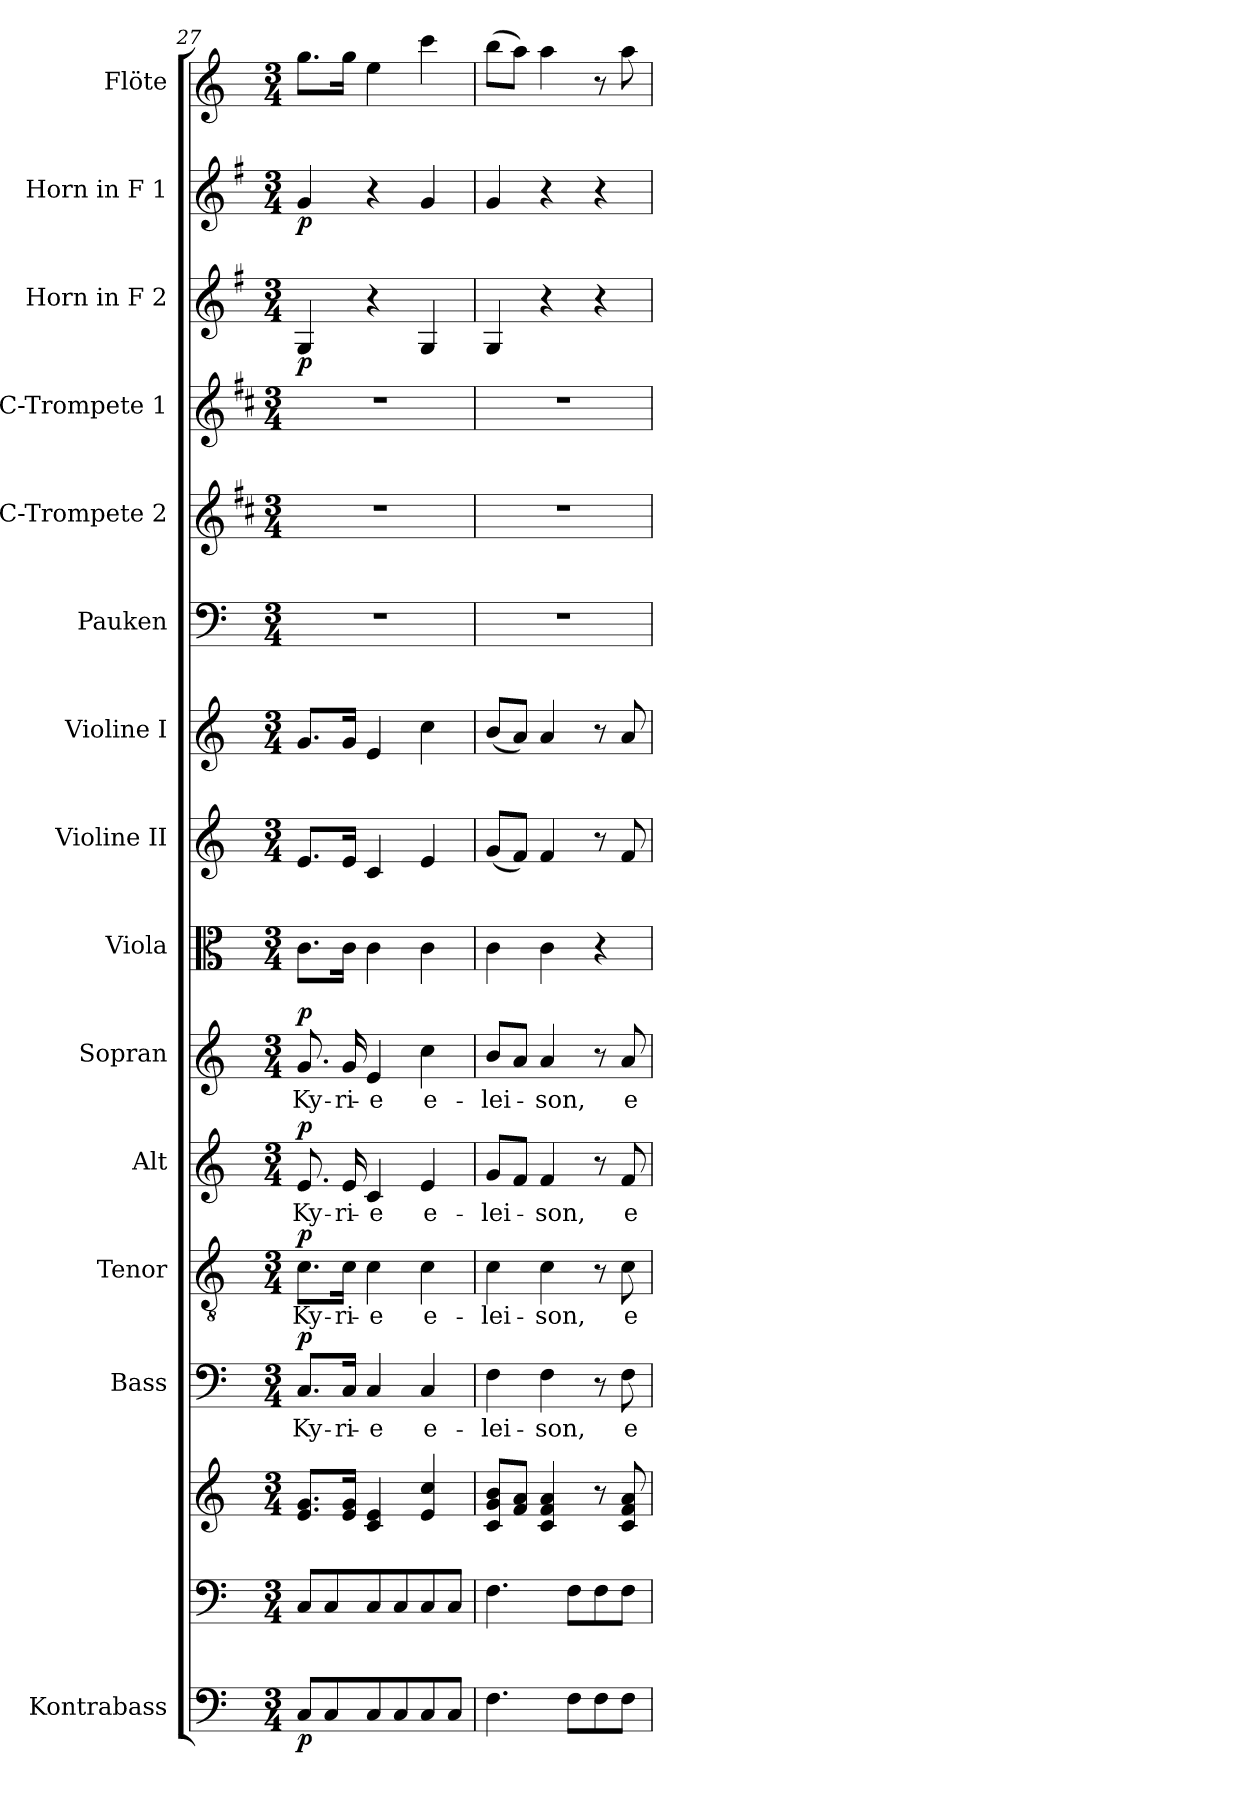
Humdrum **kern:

**kern	**dynam	**kern	**kern	**kern	**text	**dynam	**kern	**text	**dynam	**kern	**text	**dynam	**kern	**text	**dynam	**kern	**kern	**kern	**kern	**kern	**kern	**kern	**dynam	**kern	**dynam	**kern
*part15	*part15	*part14	*part14	*part13	*part13	*part13	*part12	*part12	*part12	*part11	*part11	*part11	*part10	*part10	*part10	*part9	*part8	*part7	*part6	*part5	*part4	*part3	*part3	*part2	*part2	*part1
*staff16	*staff16	*staff15	*staff14	*staff13	*staff13	*staff13	*staff12	*staff12	*staff12	*staff11	*staff11	*staff11	*staff10	*staff10	*staff10	*staff9	*staff8	*staff7	*staff6	*staff5	*staff4	*staff3	*staff3	*staff2	*staff2	*staff1
*I"Kontrabass	*	*	*	*I"Bass	*	*	*I"Tenor	*	*	*I"Alt	*	*	*I"Sopran	*	*	*I"Viola	*I"Violine II	*I"Violine I	*I"Pauken	*I"C-Trompete 2	*I"C-Trompete 1	*I"Horn in F 2	*	*I"Horn in F 1	*	*I"Flöte
*I'Kb.	*	*	*	*I'B.	*	*	*I'T.	*	*	*I'A.	*	*	*I'S.	*	*	*I'Vla.	*I'Vl. II	*I'Vl. I	*I'Pk.	*I'C Trp. 2	*I'C Trp. 1	*	*	*	*	*I'Fl.
*clefF4	*	*clefF4	*clefG2	*clefF4	*	*	*clefGv2	*	*	*clefG2	*	*	*clefG2	*	*	*clefC3	*clefG2	*clefG2	*clefF4	*clefG2	*clefG2	*clefG2	*	*clefG2	*	*clefG2
*ITrd7c12	*	*	*	*	*	*	*	*	*	*	*	*	*	*	*	*	*	*	*	*ITrd1c2	*ITrd1c2	*ITrd4c7	*	*ITrd4c7	*	*
*k[]	*	*k[]	*k[]	*k[]	*	*	*k[]	*	*	*k[]	*	*	*k[]	*	*	*k[]	*k[]	*k[]	*k[]	*k[]	*k[]	*k[]	*	*k[]	*	*k[]
*C:	*	*C:	*C:	*C:	*	*	*C:	*	*	*C:	*	*	*C:	*	*	*C:	*C:	*C:	*C:	*C:	*C:	*C:	*	*C:	*	*C:
*M3/4	*	*M3/4	*M3/4	*M3/4	*	*	*M3/4	*	*	*M3/4	*	*	*M3/4	*	*	*M3/4	*M3/4	*M3/4	*M3/4	*M3/4	*M3/4	*M3/4	*	*M3/4	*	*M3/4
=27	=27	=27	=27	=27	=27	=27	=27	=27	=27	=27	=27	=27	=27	=27	=27	=27	=27	=27	=27	=27	=27	=27	=27	=27	=27	=27
!	!LO:DY:b	!	!	!	!LO:LY:b	!LO:DY:a	!	!LO:LY:b	!LO:DY:a	!	!LO:LY:b	!LO:DY:a	!	!LO:LY:b	!LO:DY:a	!	!	!	!	!	!	!	!LO:DY:b	!	!LO:DY:b	!
8CC/L	p	8C/L	8.e/ 8.g/L	8.C/L	Ky-	p	8.c\L	Ky-	p	8.e/	Ky-	p	8.g/	Ky-	p	8.c\L	8.e/L	8.g/L	2.r	2.r	2.r	4C/	p	4c/	p	8.gg\L
8CC/	.	8C/	.	.	.	.	.	.	.	.	.	.	.	.	.	.	.	.	.	.	.	.	.	.	.	.
!	!	!	!	!	!LO:LY:b	!	!	!LO:LY:b	!	!	!LO:LY:b	!	!	!LO:LY:b	!	!	!	!	!	!	!	!	!	!	!	!
.	.	.	16e/ 16g/Jk	16C/Jk	-ri-	.	16c\Jk	-ri-	.	16e/	-ri-	.	16g/	-ri-	.	16c\Jk	16e/Jk	16g/Jk	.	.	.	.	.	.	.	16gg\Jk
!	!	!	!	!	!LO:LY:b	!	!	!LO:LY:b	!	!	!LO:LY:b	!	!	!LO:LY:b	!	!	!	!	!	!	!	!	!	!	!	!
8CC/	.	8C/	4c/ 4e/	4C/	-e	.	4c\	-e	.	4c/	-e	.	4e/	-e	.	4c\	4c/	4e/	.	.	.	4r	.	4r	.	4ee\
8CC/	.	8C/	.	.	.	.	.	.	.	.	.	.	.	.	.	.	.	.	.	.	.	.	.	.	.	.
!	!	!	!	!	!LO:LY:b	!	!	!LO:LY:b	!	!	!LO:LY:b	!	!	!LO:LY:b	!	!	!	!	!	!	!	!	!	!	!	!
8CC/	.	8C/	4e/ 4cc/	4C/	e-	.	4c\	e-	.	4e/	e-	.	4cc\	e-	.	4c\	4e/	4cc\	.	.	.	4C/	.	4c/	.	4ccc\
8CC/J	.	8C/J	.	.	.	.	.	.	.	.	.	.	.	.	.	.	.	.	.	.	.	.	.	.	.	.
=28	=28	=28	=28	=28	=28	=28	=28	=28	=28	=28	=28	=28	=28	=28	=28	=28	=28	=28	=28	=28	=28	=28	=28	=28	=28	=28
!	!	!	!	!	!LO:LY:b	!	!	!LO:LY:b	!	!	!LO:LY:b	!	!	!LO:LY:b	!	!	!	!	!	!	!	!	!	!	!	!
4.FF\	.	4.F\	8c/ 8g/ 8b/L	4F\	-lei-	.	4c\	-lei-	.	8g/L	-lei-	.	8b/L	-lei-	.	4c\	(<8g/L	(<8b/L	2.r	2.r	2.r	4C/	.	4c/	.	(>8bb\L
.	.	.	8f/ 8a/J	.	.	.	.	.	.	8f/J	.	.	8a/J	.	.	.	8f/J)	8a/J)	.	.	.	.	.	.	.	8aa\J)
!	!	!	!	!	!LO:LY:b	!	!	!LO:LY:b	!	!	!LO:LY:b	!	!	!LO:LY:b	!	!	!	!	!	!	!	!	!	!	!	!
.	.	.	4c/ 4f/ 4a/	4F\	-son,	.	4c\	-son,	.	4f/	-son,	.	4a/	-son,	.	4c\	4f/	4a/	.	.	.	4r	.	4r	.	4aa\
8FF\L	.	8F\L	.	.	.	.	.	.	.	.	.	.	.	.	.	.	.	.	.	.	.	.	.	.	.	.
8FF\	.	8F\	8r	8r	.	.	8r	.	.	8r	.	.	8r	.	.	4r	8r	8r	.	.	.	4r	.	4r	.	8r
!	!	!	!	!	!LO:LY:b	!	!	!LO:LY:b	!	!	!LO:LY:b	!	!	!LO:LY:b	!	!	!	!	!	!	!	!	!	!	!	!
8FF\J	.	8F\J	8c/ 8f/ 8a/	8F\	e-	.	8c\	e-	.	8f/	e-	.	8a/	e-	.	.	8f/	8a/	.	.	.	.	.	.	.	8aa\
=	=	=	=	=	=	=	=	=	=	=	=	=	=	=	=	=	=	=	=	=	=	=	=	=	=	=
*-	*-	*-	*-	*-	*-	*-	*-	*-	*-	*-	*-	*-	*-	*-	*-	*-	*-	*-	*-	*-	*-	*-	*-	*-	*-	*-
